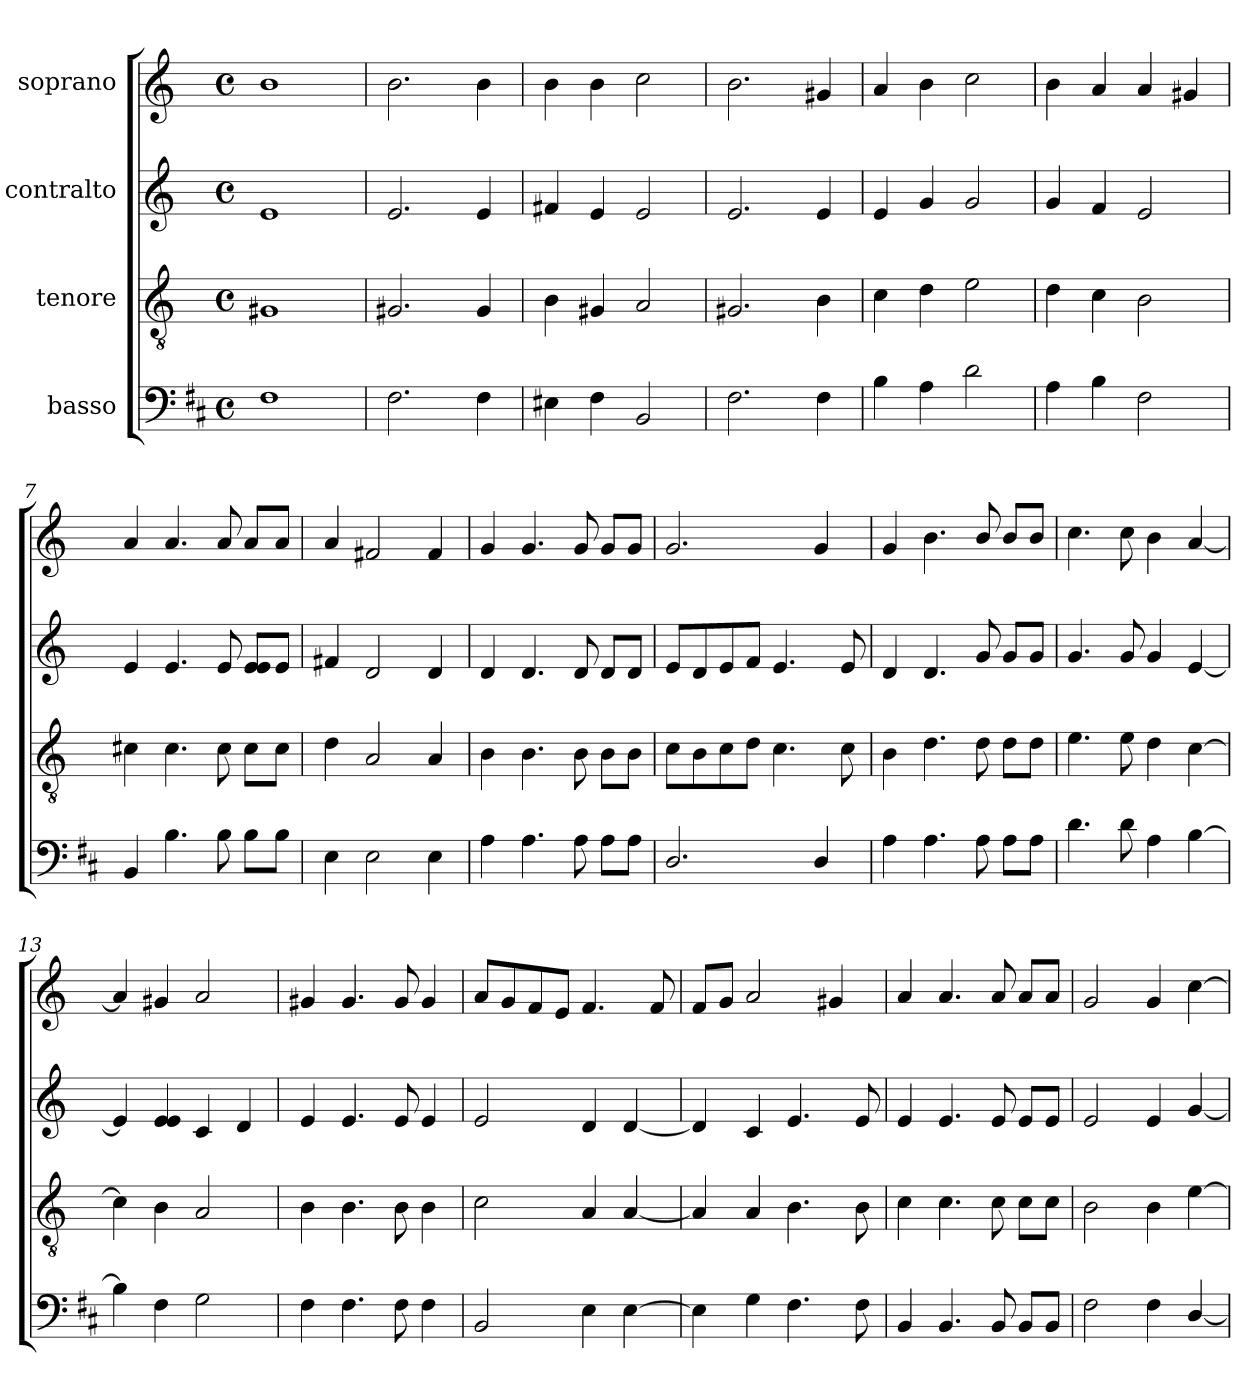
**kern	**kern	**kern	**kern
*part4	*part3	*part2	*part1
*staff4	*staff3	*staff2	*staff1
*I"basso	*I"tenore	*I"contralto	*I"soprano
*clefF4	*clefGv2	*clefG2	*clefG2
*ITrd1c2	*	*	*
*k[]	*k[]	*k[]	*k[]
*C:	*C:	*C:	*C:
*M4/4	*M4/4	*M4/4	*M4/4
*met(c)	*met(c)	*met(c)	*met(c)
=1	=1	=1	=1
1E	1G#X	1e	1b
=2	=2	=2	=2
2.E\	2.G#X/	2.e/	2.b\
4E\	4G#/	4e/	4b\
=3	=3	=3	=3
4D#X\	4B\	4f#X/	4b\
4E\	4G#X/	4e/	4b\
2AA/	2A/	2e/	2cc\
=4	=4	=4	=4
2.E\	2.G#X/	2.e/	2.b\
4E\	4B\	4e/	4g#X/
=5	=5	=5	=5
4A\	4c\	4e/	4a/
4G\	4d\	4g/	4b\
2c\	2e\	2g/	2cc\
!!LO:LB:g=z
=6	=6	=6	=6
4G\	4d\	4g/	4b\
4A\	4c\	4f/	4a/
2E\	2B\	2e/	4a/
.	.	.	4g#X/
=7	=7	=7	=7
4AA/	4c#X\	4e/	4a/
4.A\	4.c#\	4.e/	4.a/
8A\	8c#\	8e/	8a/
8A\L	8c#\L	8e/ 8e/L	8a/L
8A\J	8c#\J	8e/J	8a/J
=8	=8	=8	=8
4D\	4d\	4f#X/	4a/
2D\	2A/	2d/	2f#X/
4D\	4A/	4d/	4f#/
=9	=9	=9	=9
4G\	4B\	4d/	4g/
4.G\	4.B\	4.d/	4.g/
8G\	8B\	8d/	8g/
8G\L	8B\L	8d/L	8g/L
8G\J	8B\J	8d/J	8g/J
=10	=10	=10	=10
2.C/	8c\L	8e/L	2.g/
.	8B\	8d/	.
.	8c\	8e/	.
.	8d\J	8f/J	.
.	4.c\	4.e/	.
4C/	.	.	4g/
.	8c\	8e/	.
!!LO:LB:g=z
=11	=11	=11	=11
4G\	4B\	4d/	4g/
4.G\	4.d\	4.d/	4.b\
8G\	8d\	8g/	8b/
8G\L	8d\L	8g/L	8b/L
8G\J	8d\J	8g/J	8b/J
=12	=12	=12	=12
4.c\	4.e\	4.g/	4.cc\
8c\	8e\	8g/	8cc\
4G\	4d\	4g/	4b\
[>4A\	[>4c\	[<4e/	[<4a/
=13	=13	=13	=13
4A\]	4c\]	4e/]	4a/]
4E\	4B\	4e/ 4e/	4g#X/
2F\	2A/	4c/	2a/
.	.	4d/	.
=14	=14	=14	=14
4E\	4B\	4e/	4g#X/
4.E\	4.B\	4.e/	4.g#/
8E\	8B\	8e/	8g#/
4E\	4B\	4e/	4g#/
=15	=15	=15	=15
2AA/	2c\	2e/	8a/L
.	.	.	8g/
.	.	.	8f/
.	.	.	8e/J
4D\	4A/	4d/	4.f/
[>4D\	[<4A/	[<4d/	.
.	.	.	8f/
!!LO:LB:g=z
=16	=16	=16	=16
4D\]	4A/]	4d/]	8f/L
.	.	.	8g/J
4F\	4A/	4c/	2a/
4.E\	4.B\	4.e/	.
.	.	.	4g#X/
8E\	8B\	8e/	.
=17	=17	=17	=17
4AA/	4c\	4e/	4a/
4.AA/	4.c\	4.e/	4.a/
8AA/	8c\	8e/	8a/
8AA/L	8c\L	8e/L	8a/L
8AA/J	8c\J	8e/J	8a/J
=18	=18	=18	=18
2E\	2B\	2e/	2g/
4E\	4B\	4e/	4g/
[<4C/	[>4e\	[<4g/	[>4cc\
=	=	=	=
*-	*-	*-	*-
